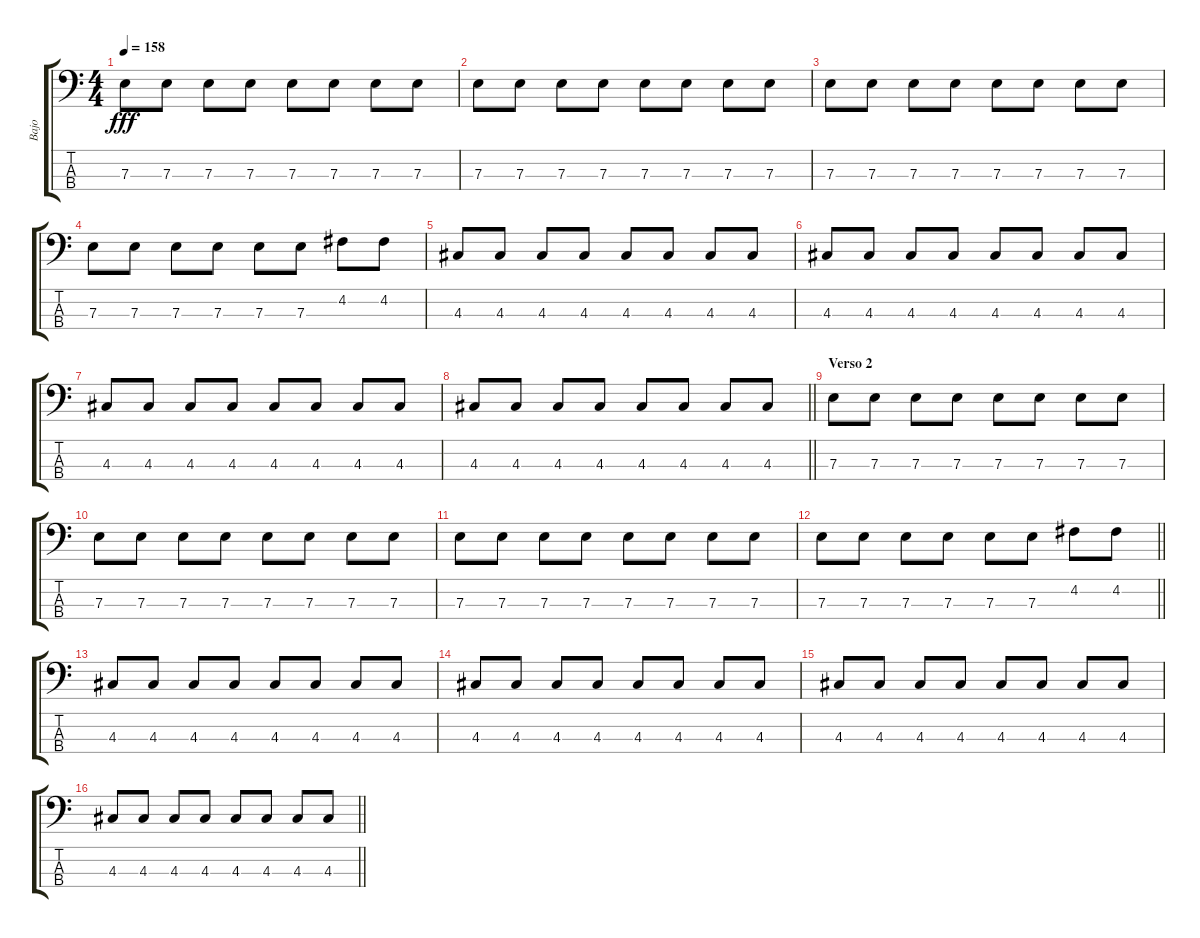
\track ("Bajo" "Bajo") {instrument electricbassfinger}
\staff {score tabs}
\tuning (G2 D2 A1 E1) {hide}
\ts (4 4)
\tempo 158
\clef f4
\ks c
7.3.8{dy fff} 7.3.8 7.3.8 7.3.8 7.3.8 7.3.8 7.3.8 7.3.8 |
7.3.8 7.3.8 7.3.8 7.3.8 7.3.8 7.3.8 7.3.8 7.3.8 |
7.3.8 7.3.8 7.3.8 7.3.8 7.3.8 7.3.8 7.3.8 7.3.8 |
7.3.8 7.3.8 7.3.8 7.3.8 7.3.8 7.3.8 4.2.8 4.2.8 |
4.3.8 4.3.8 4.3.8 4.3.8 4.3.8 4.3.8 4.3.8 4.3.8 |
4.3.8 4.3.8 4.3.8 4.3.8 4.3.8 4.3.8 4.3.8 4.3.8 |
4.3.8 4.3.8 4.3.8 4.3.8 4.3.8 4.3.8 4.3.8 4.3.8 |
\barLineRight lightlight
4.3.8 4.3.8 4.3.8 4.3.8 4.3.8 4.3.8 4.3.8 4.3.8 |
\section ("" "Verso 2")
7.3.8 7.3.8 7.3.8 7.3.8 7.3.8 7.3.8 7.3.8 7.3.8 |
7.3.8 7.3.8 7.3.8 7.3.8 7.3.8 7.3.8 7.3.8 7.3.8 |
7.3.8 7.3.8 7.3.8 7.3.8 7.3.8 7.3.8 7.3.8 7.3.8 |
\barLineRight lightlight
7.3.8 7.3.8 7.3.8 7.3.8 7.3.8 7.3.8 4.2.8 4.2.8 |
4.3.8 4.3.8 4.3.8 4.3.8 4.3.8 4.3.8 4.3.8 4.3.8 |
4.3.8 4.3.8 4.3.8 4.3.8 4.3.8 4.3.8 4.3.8 4.3.8 |
4.3.8 4.3.8 4.3.8 4.3.8 4.3.8 4.3.8 4.3.8 4.3.8 |
\barLineRight lightlight
4.3.8 4.3.8 4.3.8 4.3.8 4.3.8 4.3.8 4.3.8 4.3.8
